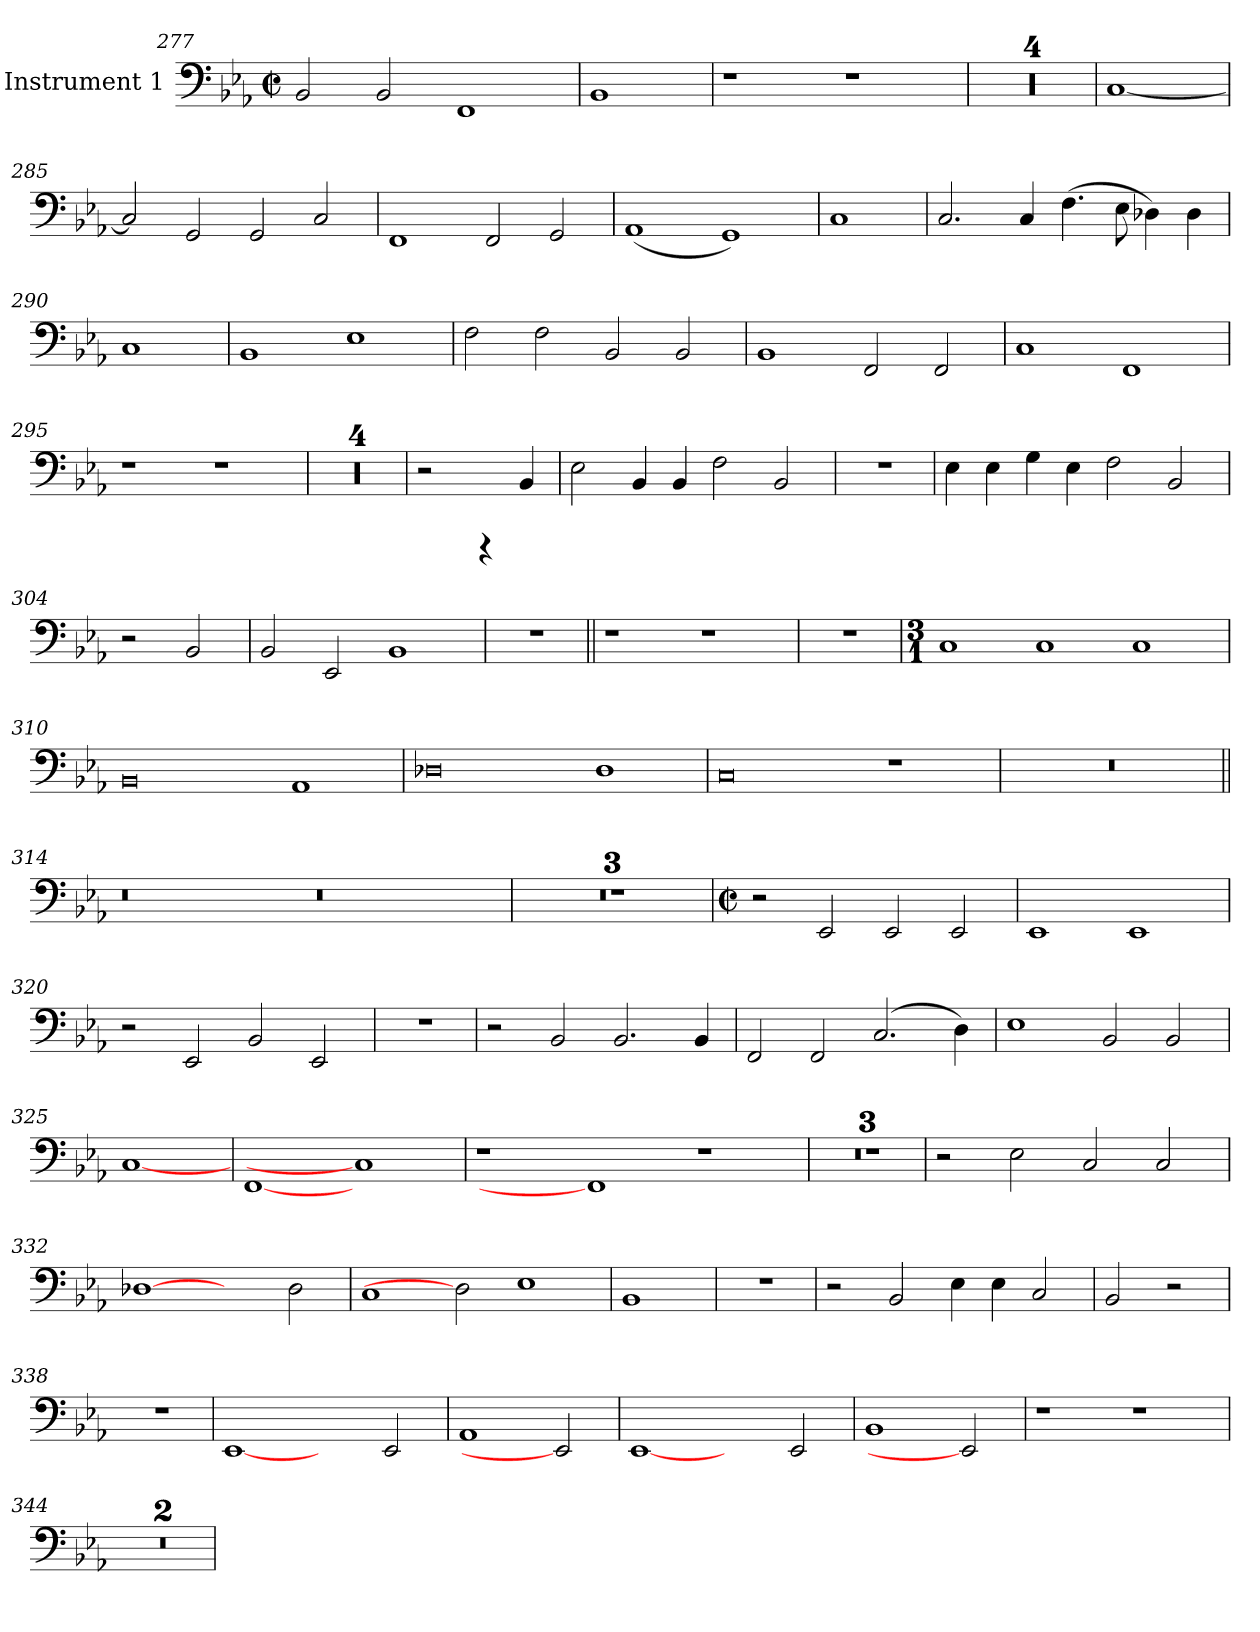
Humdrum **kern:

**kern
*part1
*staff1
*I"Instrument 1
*clefF4
*k[b-e-a-]
*E-:
*M2/2
*met(c|)
=277
2BB-/
2BB-/
1FF
=278
1BB-
=279
1r
1r
=280
1r
=281
1r
=282
1r
=283
1r
!!LO:LB:g=z
=284
[<1C
=285
2C/]
2GG/
2GG/
2C/
=286
1FF
2FF/
2GG/
=287
(>1AA-
1GG)
=288
1C
!!LO:LB:g=z
=289
2.C/
4C/
(>4.F\
8E-\
4D-X\)
4D-\
=290
1C
=291
1BB-
1E-
=292
2F\
2F\
2BB-/
2BB-/
=293
1BB-
2FF/
2FF/
!!LO:LB:g=z
=294
1C
1FF
=295
1r
1r
=296
1r
=297
1r
=298
1r
=299
1r
=300
2r
4rCCC
4BB-/
=301
2E-\
4BB-/
4BB-/
2F\
2BB-/
=302
1r
!!LO:LB:g=z
=303
4E-\
4E-\
4G\
4E-\
2F\
2BB-/
=304
2r
2BB-/
=305
2BB-/
2EE-/
1BB-
=306
1r
=307||
1r
1r
=308
1r
=309
*M3/1
1C
1C
1C
!!LO:LB:g=z
=310
0BB-
1AA-
=311
0D-X
1D-
=312
0C
1r
=313
0.r
=314||
0.r
0.r
=315
0.r
=316
0.r
=317
0.r
=318
*M2/2
*met(c|)
2r
2EE-/
2EE-/
2EE-/
!!LO:LB:g=z
=319
1EE-
1EE-
=320
2r
2EE-/
2BB-/
2EE-/
=321
1r
=322
2r
2BB-/
2.BB-/
4BB-/
=323
2FF/
2FF/
(>2.C/
4D\)
!!LO:PB:g=z
=324
1E-
2BB-/
2BB-/
=325
[1C
=326
[1FF
1C]
=327
1r
1FF]
1r
=328
1r
=329
1r
=330
1r
=331
2r
2E-\
2C/
2C/
!!LO:LB:g=z
=332
[1D-X
2ryy
2D-\
=333
1C
2D-]
1E-
=334
1BB-
=335
1r
=336
2r
2BB-/
4E-\
4E-\
2C/
!!LO:LB:g=z
=337
2BB-/
2r
=338
1r
=339
[1EE-
2ryy
2EE-/
=340
1AA-
2EE-]
=341
[1EE-
2ryy
2EE-/
!!LO:LB:g=z
=342
1BB-
2EE-]
=343
1r
1r
=344
1r
=345
1r
=
*-
